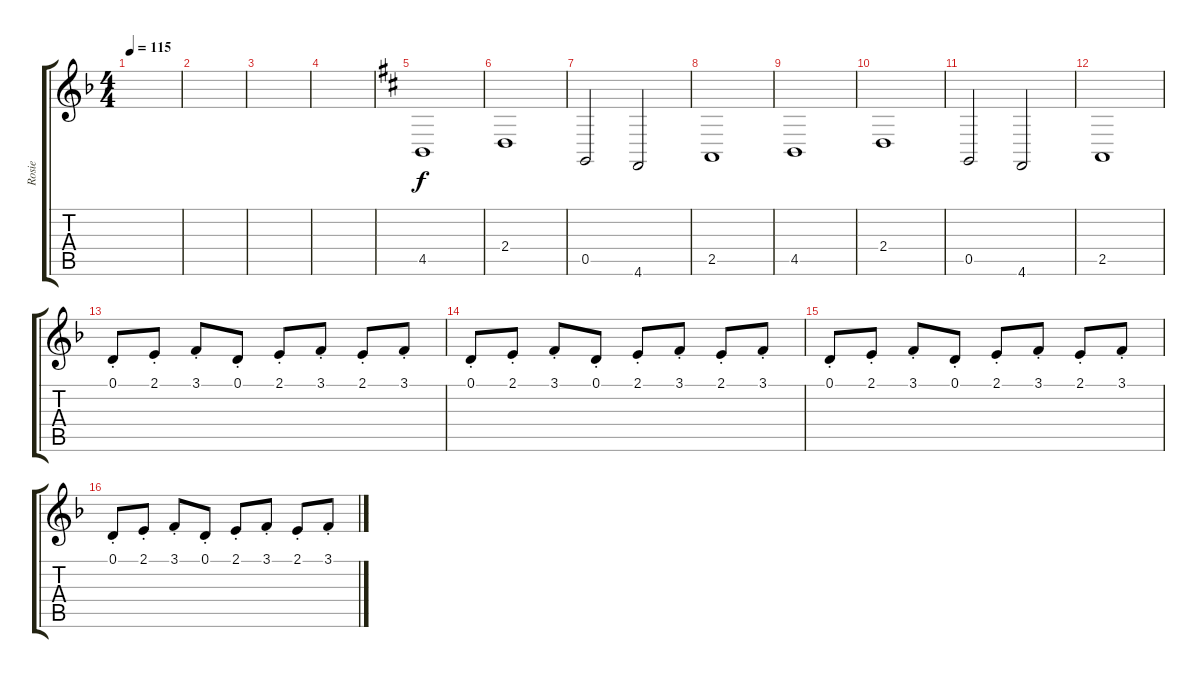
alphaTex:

\track ("Rosie" "Rosie") {instrument stringensemble1}
\staff {score tabs}
\tuning (D4 A3 F3 C3 G2 D2) {hide}
\ts (4 4)
\tempo 115
\clef g2
\ks dminor
|
|
|
|
\ks bminor
4.5.1 |
2.4.1 |
0.5.2 4.6.2 |
2.5.1 |
4.5.1 |
2.4.1 |
0.5.2 4.6.2 |
2.5.1 |
\ks dminor
0.1{st}.8 2.1{st}.8 3.1{st}.8 0.1{st}.8 2.1{st}.8 3.1{st}.8 2.1{st}.8 3.1{st}.8 |
0.1{st}.8 2.1{st}.8 3.1{st}.8 0.1{st}.8 2.1{st}.8 3.1{st}.8 2.1{st}.8 3.1{st}.8 |
0.1{st}.8 2.1{st}.8 3.1{st}.8 0.1{st}.8 2.1{st}.8 3.1{st}.8 2.1{st}.8 3.1{st}.8 |
0.1{st}.8 2.1{st}.8 3.1{st}.8 0.1{st}.8 2.1{st}.8 3.1{st}.8 2.1{st}.8 3.1{st}.8
